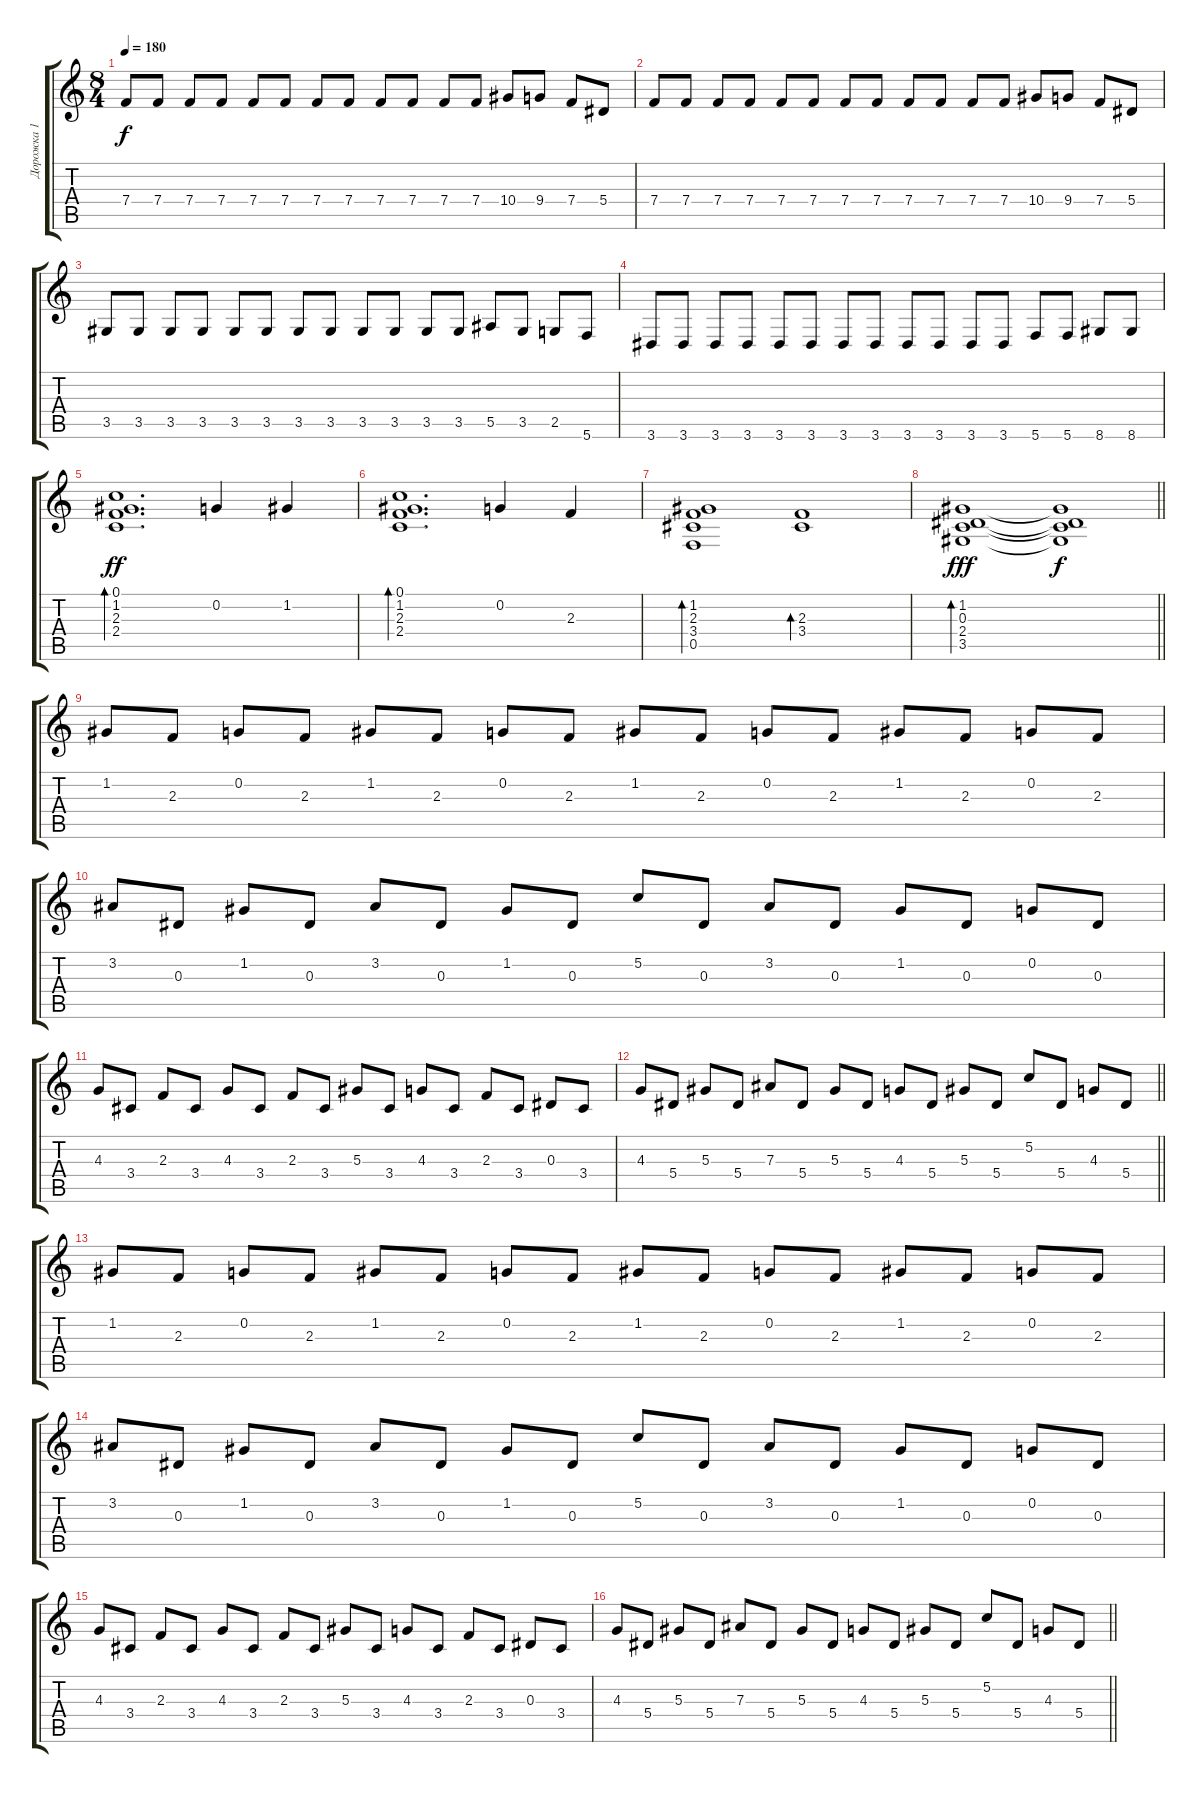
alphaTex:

\track ("Дорожка 1" "Дорожка 1") {instrument electricguitarclean}
\staff {score tabs}
\tuning (C4 G3 Eb3 Bb2 F2 C2) {hide}
\ts (8 4)
\tempo 180
\clef g2
\ks c
7.4.8{dy f} 7.4.8 7.4.8 7.4.8 7.4.8 7.4.8 7.4.8 7.4.8 7.4.8 7.4.8 7.4.8 7.4.8 10.4.8 9.4.8 7.4.8 5.4.8 |
7.4.8 7.4.8 7.4.8 7.4.8 7.4.8 7.4.8 7.4.8 7.4.8 7.4.8 7.4.8 7.4.8 7.4.8 10.4.8 9.4.8 7.4.8 5.4.8 |
3.5.8 3.5.8 3.5.8 3.5.8 3.5.8 3.5.8 3.5.8 3.5.8 3.5.8 3.5.8 3.5.8 3.5.8 5.5.8 3.5.8 2.5.8 5.6.8 |
3.6.8 3.6.8 3.6.8 3.6.8 3.6.8 3.6.8 3.6.8 3.6.8 3.6.8 3.6.8 3.6.8 3.6.8 5.6.8 5.6.8 8.6.8 8.6.8 |
(0.1 1.2 2.3 2.4).1{d bd 480 dy ff volume 16 instrument electricguitarclean} 0.2.4 1.2.4 |
(0.1 1.2 2.3 2.4).1{d bd 240} 0.2.4 2.3.4 |
(1.2 2.3 3.4 0.5).1{bd 240} (2.3 3.4).1{bd 240} |
\barLineRight lightlight
(1.2 0.3 2.4 3.5).1{bd 240 dy fff} (1.2{t} 0.3{t} 2.4{t} 3.5{t}).1{dy f} |
\section ("" "")
1.2.8 2.3.8 0.2.8 2.3.8 1.2.8 2.3.8 0.2.8 2.3.8 1.2.8 2.3.8 0.2.8 2.3.8 1.2.8 2.3.8 0.2.8 2.3.8 |
3.2.8 0.3.8 1.2.8 0.3.8 3.2.8 0.3.8 1.2.8 0.3.8 5.2.8 0.3.8 3.2.8 0.3.8 1.2.8 0.3.8 0.2.8 0.3.8 |
4.3.8 3.4.8 2.3.8 3.4.8 4.3.8 3.4.8 2.3.8 3.4.8 5.3.8 3.4.8 4.3.8 3.4.8 2.3.8 3.4.8 0.3.8 3.4.8 |
\barLineRight lightlight
4.3.8 5.4.8 5.3.8 5.4.8 7.3.8 5.4.8 5.3.8 5.4.8 4.3.8 5.4.8 5.3.8 5.4.8 5.2.8 5.4.8 4.3.8 5.4.8 |
1.2.8 2.3.8 0.2.8 2.3.8 1.2.8 2.3.8 0.2.8 2.3.8 1.2.8 2.3.8 0.2.8 2.3.8 1.2.8 2.3.8 0.2.8 2.3.8 |
3.2.8 0.3.8 1.2.8 0.3.8 3.2.8 0.3.8 1.2.8 0.3.8 5.2.8 0.3.8 3.2.8 0.3.8 1.2.8 0.3.8 0.2.8 0.3.8 |
4.3.8 3.4.8 2.3.8 3.4.8 4.3.8 3.4.8 2.3.8 3.4.8 5.3.8 3.4.8 4.3.8 3.4.8 2.3.8 3.4.8 0.3.8 3.4.8 |
\barLineRight lightlight
4.3.8 5.4.8 5.3.8 5.4.8 7.3.8 5.4.8 5.3.8 5.4.8 4.3.8 5.4.8 5.3.8 5.4.8 5.2.8 5.4.8 4.3.8 5.4.8
